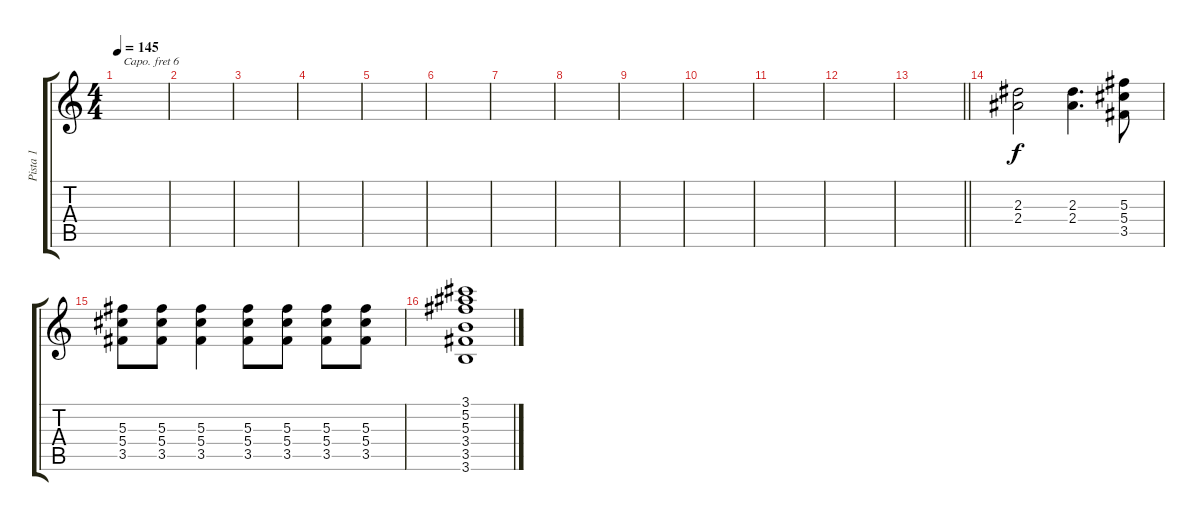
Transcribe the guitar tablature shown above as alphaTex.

\track ("Pista 1" "Pista 1") {instrument electricguitarjazz}
\staff {score tabs}
\capo 6
\tuning (E4 B3 G3 D3 A2 D2) {hide}
\ts (4 4)
\tempo 145
\clef g2
\ks c
|
|
|
|
|
|
|
|
|
|
|
|
\barLineRight lightlight
|
(2.3 2.4).2 (2.3 2.4).4{d} (5.3 5.4 3.5).8 |
(5.3 5.4 3.5).8 (5.3 5.4 3.5).8 (5.3 5.4 3.5).4 (5.3 5.4 3.5).8 (5.3 5.4 3.5).8 (5.3 5.4 3.5).8 (5.3 5.4 3.5).8 |
(3.1 5.2 5.3 3.4 3.5 3.6).1
